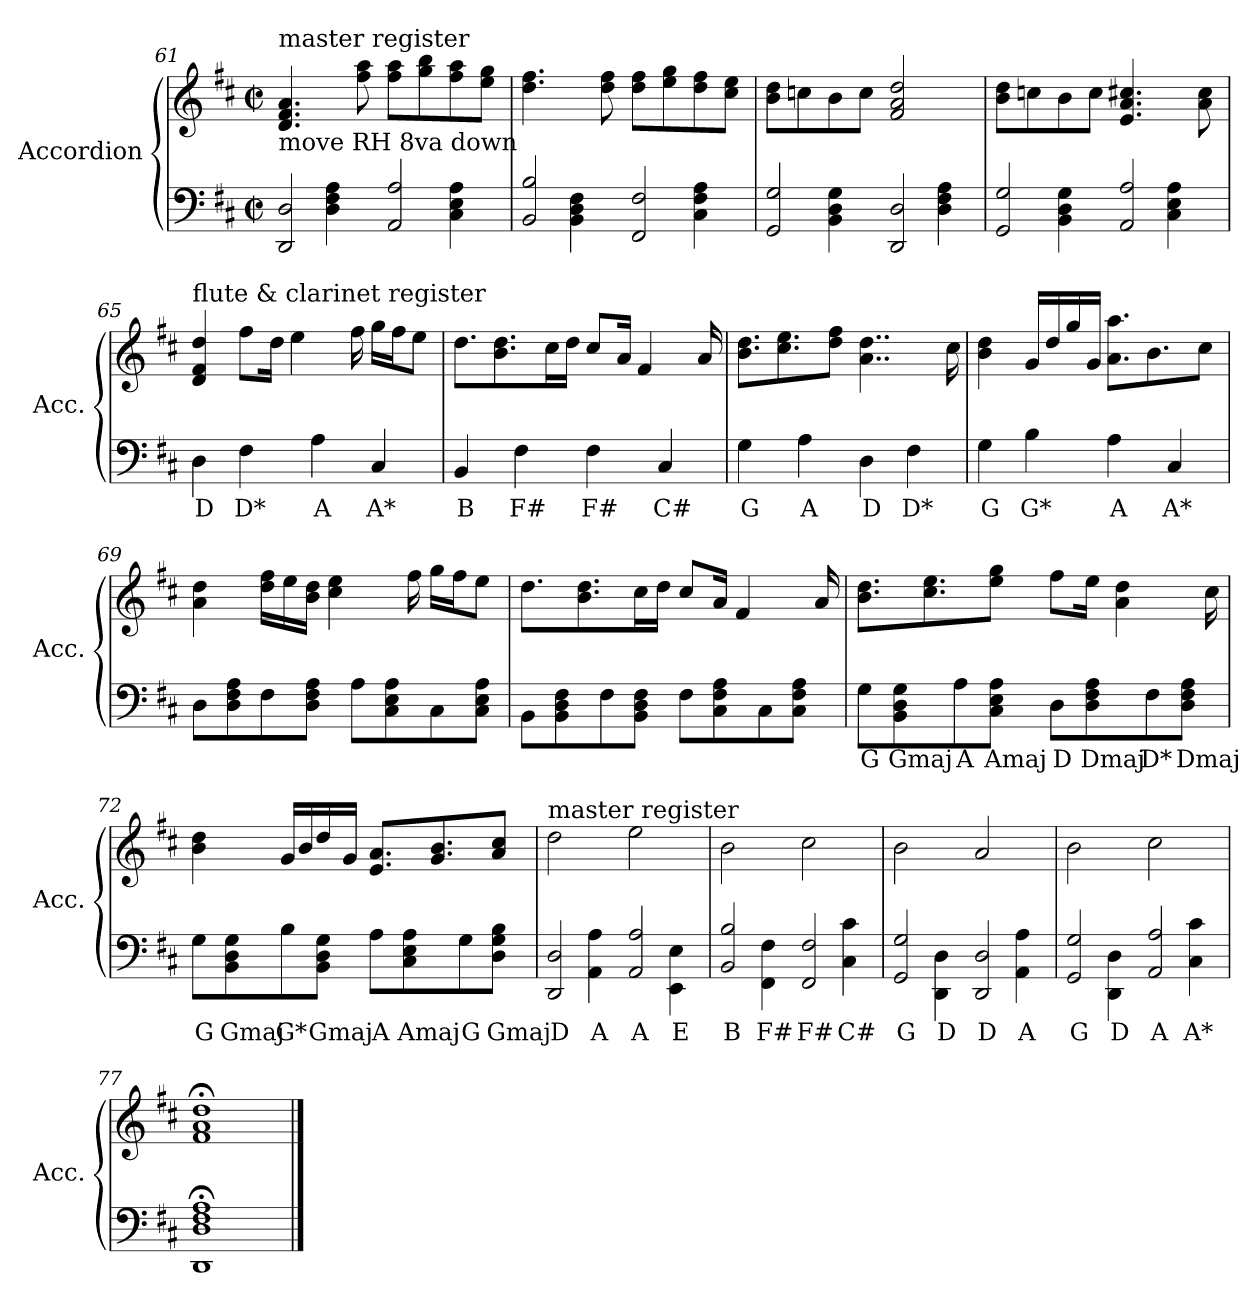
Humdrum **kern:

**kern	**text	**kern
*part1	*part1	*part1
*staff2	*staff2	*staff1
*I"Accordion	*	*
*I'Acc.	*	*
*clefF4	*	*clefG2
*k[f#c#]	*	*k[f#c#]
*D:	*	*D:
*M2/2	*	*M2/2
*met(c|)	*	*met(c|)
=61	=61	=61
*^	*	*
!	!	!	!LO:TX:b:t=move RH 8va down
!	!	!	!LO:TX:a:t=master register
2DD/ 2D/	4ryy	.	4.d/ 4.f#/ 4.a/
.	4D\ 4F#\ 4A\	.	.
.	.	.	8ff#\ 8aa\
2AA/ 2A/	4ryy	.	8ff#\ 8aa\L
.	.	.	8gg\ 8bb\
.	4C#\ 4E\ 4A\	.	8ff#\ 8aa\
.	.	.	8ee\ 8gg\J
=62	=62	=62	=62
2BB/ 2B/	4ryy	.	4.dd\ 4.ff#\
.	4BB\ 4D\ 4F#\	.	.
.	.	.	8dd\ 8ff#\
2FF#/ 2F#/	4ryy	.	8dd\ 8ff#\L
.	.	.	8ee\ 8gg\
.	4C#\ 4F#\ 4A\	.	8dd\ 8ff#\
.	.	.	8cc#\ 8ee\J
!!LO:LB:g=z
=63	=63	=63	=63
2GG/ 2G/	4ryy	.	8b\ 8dd\L
.	.	.	8ccn\
.	4BB\ 4D\ 4G\	.	8b\
.	.	.	8cc\J
2DD/ 2D/	4ryy	.	2f#/ 2a/ 2dd/
.	4D\ 4F#\ 4A\	.	.
=64	=64	=64	=64
2GG/ 2G/	4ryy	.	8b\ 8dd\L
.	.	.	8ccn\
.	4BB\ 4D\ 4G\	.	8b\
.	.	.	8cc\J
2AA/ 2A/	4ryy	.	4.e/ 4.a/ 4.cc#X/
.	4C#\ 4E\ 4A\	.	.
.	.	.	8a\ 8cc#\
*v	*v	*	*
=65	=65	=65
!	!	!LO:TX:a:t=flute & clarinet register
4D\	D	4d/ 4f#/ 4dd/
4F#\	D*	8ff#\L
.	.	16dd\Jk
.	.	4ee\
4A\	A	.
.	.	16ff#\
4C#/	A*	16gg\LL
.	.	16ff#\J
.	.	8ee\J
=66	=66	=66
4BB/	B	8.dd\L
.	.	8.b\ 8.dd\
4F#\	F#	.
.	.	16cc#\L
.	.	16dd\JJ
4F#\	F#	8cc#/L
.	.	16a/Jk
.	.	4f#/
4C#/	C#	.
.	.	16a/
!!LO:LB:g=z
=67	=67	=67
4G\	G	8.b\ 8.dd\L
.	.	8.cc#\ 8.ee\
4A\	A	.
.	.	8dd\ 8ff#\J
4D\	D	4..a\ 4..dd\
4F#\	D*	.
.	.	16cc#\
=68	=68	=68
4G\	G	4b\ 4dd\
4B\	G*	16g/LL
.	.	16dd/
.	.	16gg/
.	.	16g/JJ
4A\	A	8.a\ 8.aa\L
.	.	8.b\
4C#/	A*	.
.	.	8cc#\J
=69	=69	=69
8D\L	.	4a\ 4dd\
8D\ 8F#\ 8A\	.	.
8F#\	.	16dd\ 16ff#\LL
.	.	16ee\
8D\ 8F#\ 8A\J	.	16b\ 16dd\JJ
.	.	4cc#\ 4ee\
8A\L	.	.
8C#\ 8E\ 8A\	.	.
.	.	16ff#\
8C#\	.	16gg\LL
.	.	16ff#\J
8C#\ 8E\ 8A\J	.	8ee\J
=70	=70	=70
8BB\L	.	8.dd\L
8BB\ 8D\ 8F#\	.	.
.	.	8.b\ 8.dd\
8F#\	.	.
8BB\ 8D\ 8F#\J	.	16cc#\L
.	.	16dd\JJ
8F#\L	.	8cc#/L
8C#\ 8F#\ 8A\	.	16a/Jk
.	.	4f#/
8C#\	.	.
8C#\ 8F#\ 8A\J	.	.
.	.	16a/
!!LO:PB:g=z
=71	=71	=71
8G\L	G	8.b\ 8.dd\L
8BB\ 8D\ 8G\	Gmaj	.
.	.	8.cc#\ 8.ee\
8A\	A	.
8C#\ 8E\ 8A\J	Amaj	8ee\ 8gg\J
8D\L	D	8ff#\L
8D\ 8F#\ 8A\	Dmaj	16ee\Jk
.	.	4a\ 4dd\
8F#\	D*	.
8D\ 8F#\ 8A\J	Dmaj	.
.	.	16cc#\
=72	=72	=72
8G\L	G	4b\ 4dd\
8BB\ 8D\ 8G\	Gmaj	.
8B\	G*	16g/LL
.	.	16b/
8BB\ 8D\ 8G\J	Gmaj	16dd/
.	.	16g/JJ
8A\L	A	8.e/ 8.a/L
8C#\ 8E\ 8A\	Amaj	.
.	.	8.g/ 8.b/
8G\	G	.
8D\ 8G\ 8B\J	Gmaj	8a/ 8cc#/J
!!LO:LB:g=z
=73	=73	=73
*^	*	*
!	!	!	!LO:TX:a:t=master register
2DD/ 2D/	4ryy	D	2dd\
.	4AA\ 4A\	A	.
2AA/ 2A/	4ryy	A	2ee\
.	4EE\ 4E\	E	.
=74	=74	=74	=74
2BB/ 2B/	4ryy	B	2b\
.	4FF#\ 4F#\	F#	.
2FF#/ 2F#/	4ryy	F#	2cc#\
.	4C#\ 4c#\	C#	.
=75	=75	=75	=75
2GG/ 2G/	4ryy	G	2b\
.	4DD\ 4D\	D	.
2DD/ 2D/	4ryy	D	2a/
.	4AA\ 4A\	A	.
=76	=76	=76	=76
2GG/ 2G/	4ryy	G	2b\
.	4DD\ 4D\	D	.
2AA/ 2A/	4ryy	A	2cc#\
.	4C#\ 4c#\	A*	.
*v	*v	*	*
=77	=77	=77
1DD; 1D; 1F#; 1A;	.	1f#;< 1a;< 1dd;<
==	==	==
*-	*-	*-
